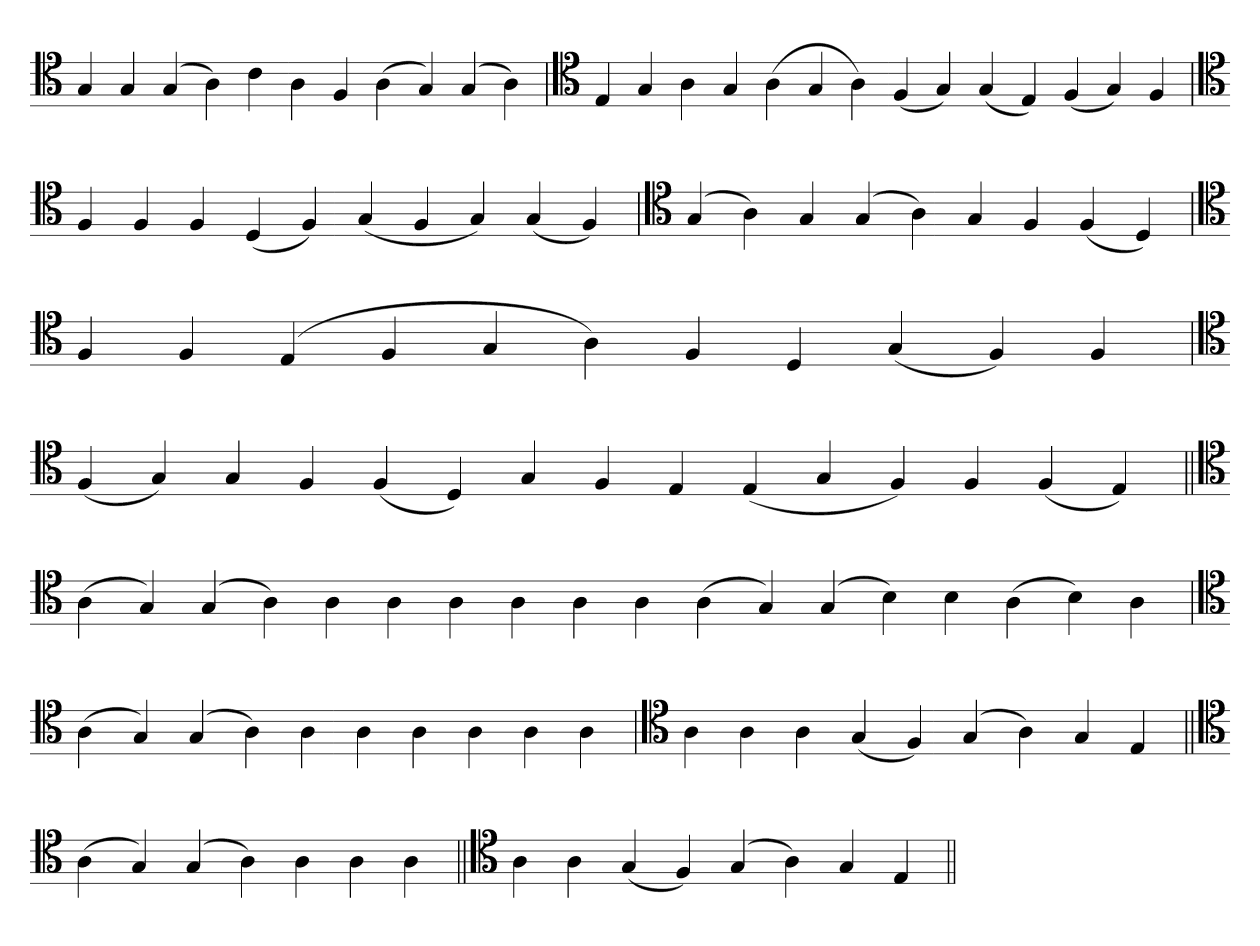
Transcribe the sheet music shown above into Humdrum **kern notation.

**kern
*part1
*staff1
*clefC4
=
4G
4G
(4G
4A)
4c
4A
4F
(4A
4G)
(4G
4A)
='
*clefC4
4E
4G
4A
4G
(4A
4G
4A)
(4F
4G)
(4G
4E)
(4F
4G)
4F
=`
*clefC4
4F
4F
4F
(4D
4F)
(4G
4F
4G)
(4G
4F)
=
*clefC4
(4G
4A)
4G
(4G
4A)
4G
4F
(4F
4D)
=`
*clefC4
4F
4F
(4E
4F
4G
4A)
4F
4D
(4G
4F)
4F
=`
*clefC4
(4F
4G)
4G
4F
(4F
4D)
4G
4F
4E
(4E
4G
4F)
4F
(4F
4E)
=||
*clefC4
(4A
4G)
(4G
4A)
4A
4A
4A
4A
4A
4A
(4A
4G)
(4G
4B)
4B
(4A
4B)
4A
=
*clefC4
(4A
4G)
(4G
4A)
4A
4A
4A
4A
4A
4A
=`
*clefC4
4A
4A
4A
(4G
4F)
(4G
4A)
4G
4E
=||
*clefC4
(4A
4G)
(4G
4A)
4A
4A
4A
=||
*clefC4
4A
4A
(4G
4F)
(4G
4A)
4G
4E
=||
*-
